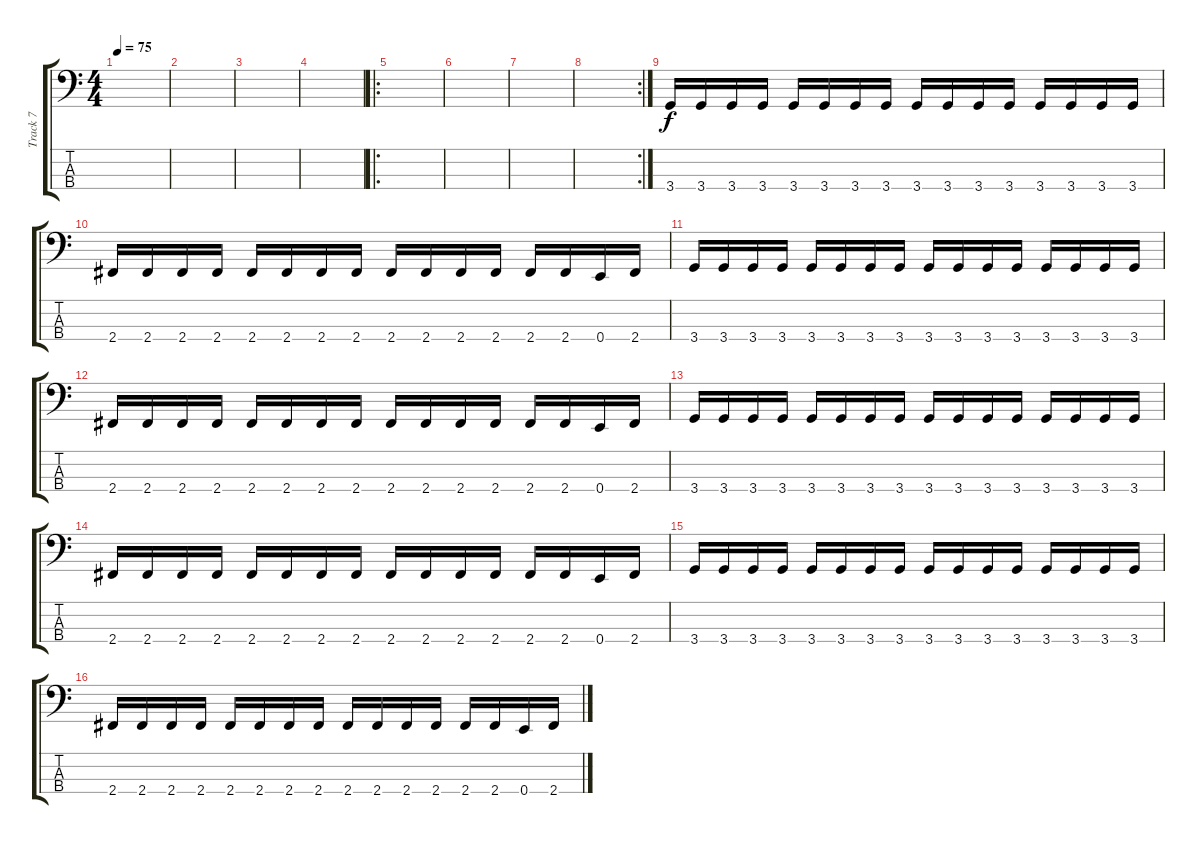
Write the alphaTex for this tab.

\track ("Track 7" "Track 7") {instrument electricbassfinger}
\staff {score tabs}
\tuning (G2 D2 A1 E1) {hide}
\ts (4 4)
\tempo 75
\clef f4
\ks c
|
|
|
|
\ro
|
|
|
\rc 2
|
3.4.16 3.4.16 3.4.16 3.4.16 3.4.16 3.4.16 3.4.16 3.4.16 3.4.16 3.4.16 3.4.16 3.4.16 3.4.16 3.4.16 3.4.16 3.4.16 |
2.4.16 2.4.16 2.4.16 2.4.16 2.4.16 2.4.16 2.4.16 2.4.16 2.4.16 2.4.16 2.4.16 2.4.16 2.4.16 2.4.16 0.4.16 2.4.16 |
3.4.16 3.4.16 3.4.16 3.4.16 3.4.16 3.4.16 3.4.16 3.4.16 3.4.16 3.4.16 3.4.16 3.4.16 3.4.16 3.4.16 3.4.16 3.4.16 |
2.4.16 2.4.16 2.4.16 2.4.16 2.4.16 2.4.16 2.4.16 2.4.16 2.4.16 2.4.16 2.4.16 2.4.16 2.4.16 2.4.16 0.4.16 2.4.16 |
3.4.16 3.4.16 3.4.16 3.4.16 3.4.16 3.4.16 3.4.16 3.4.16 3.4.16 3.4.16 3.4.16 3.4.16 3.4.16 3.4.16 3.4.16 3.4.16 |
2.4.16 2.4.16 2.4.16 2.4.16 2.4.16 2.4.16 2.4.16 2.4.16 2.4.16 2.4.16 2.4.16 2.4.16 2.4.16 2.4.16 0.4.16 2.4.16 |
3.4.16 3.4.16 3.4.16 3.4.16 3.4.16 3.4.16 3.4.16 3.4.16 3.4.16 3.4.16 3.4.16 3.4.16 3.4.16 3.4.16 3.4.16 3.4.16 |
2.4.16 2.4.16 2.4.16 2.4.16 2.4.16 2.4.16 2.4.16 2.4.16 2.4.16 2.4.16 2.4.16 2.4.16 2.4.16 2.4.16 0.4.16 2.4.16
